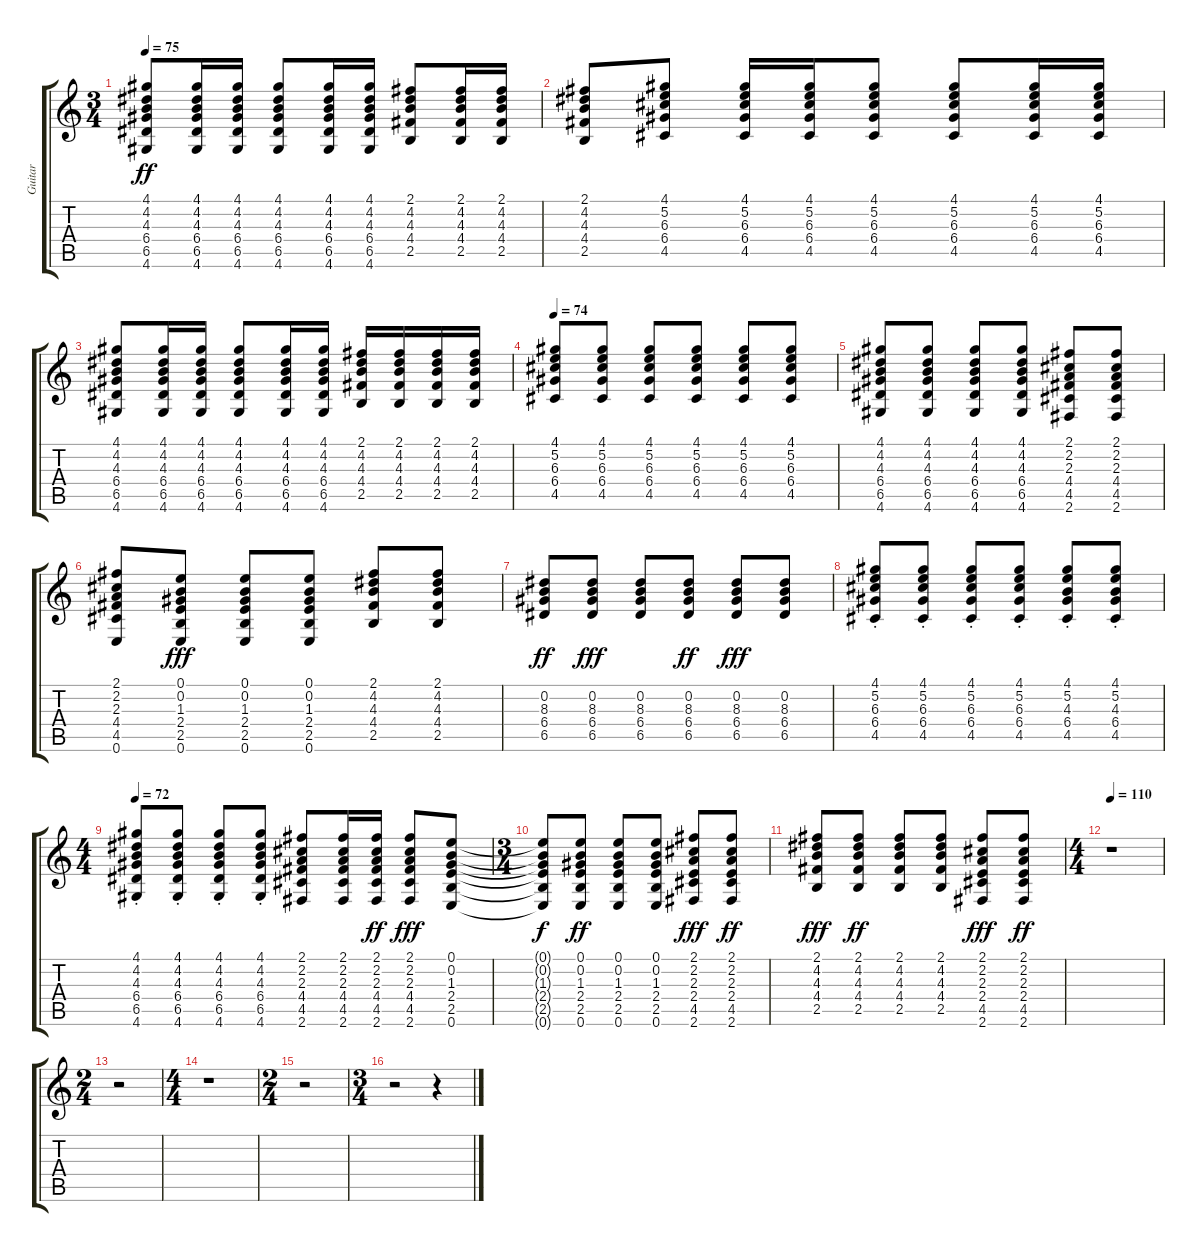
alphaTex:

\track ("Guitar" "Guitar") {instrument acousticguitarsteel}
\staff {score tabs}
\tuning (E4 B3 G3 D3 A2 E2) {hide}
\ts (3 4)
\tempo 75
\clef g2
\ks c
(4.1 4.2 4.3 6.4 6.5 4.6).8{dy ff} (4.1 4.2 4.3 6.4 6.5 4.6).16 (4.1 4.2 4.3 6.4 6.5 4.6).16 (4.1 4.2 4.3 6.4 6.5 4.6).8 (4.1 4.2 4.3 6.4 6.5 4.6).16 (4.1 4.2 4.3 6.4 6.5 4.6).16 (2.1 4.2 4.3 4.4 2.5).8 (2.1 4.2 4.3 4.4 2.5).16 (2.1 4.2 4.3 4.4 2.5).16 |
(2.1 4.2 4.3 4.4 2.5).8 (4.1 5.2 6.3 6.4 4.5).8 (4.1 5.2 6.3 6.4 4.5).16 (4.1 5.2 6.3 6.4 4.5).16 (4.1 5.2 6.3 6.4 4.5).8 (4.1 5.2 6.3 6.4 4.5).8 (4.1 5.2 6.3 6.4 4.5).16 (4.1 5.2 6.3 6.4 4.5).16 |
(4.1 4.2 4.3 6.4 6.5 4.6).8 (4.1 4.2 4.3 6.4 6.5 4.6).16 (4.1 4.2 4.3 6.4 6.5 4.6).16 (4.1 4.2 4.3 6.4 6.5 4.6).8 (4.1 4.2 4.3 6.4 6.5 4.6).16 (4.1 4.2 4.3 6.4 6.5 4.6).16 (2.1 4.2 4.3 4.4 2.5).16 (2.1 4.2 4.3 4.4 2.5).16 (2.1 4.2 4.3 4.4 2.5).16 (2.1 4.2 4.3 4.4 2.5).16 |
\tempo 74
(4.1 5.2 6.3 6.4 4.5).8 (4.1 5.2 6.3 6.4 4.5).8 (4.1 5.2 6.3 6.4 4.5).8 (4.1 5.2 6.3 6.4 4.5).8 (4.1 5.2 6.3 6.4 4.5).8 (4.1 5.2 6.3 6.4 4.5).8 |
(4.1 4.2 4.3 6.4 6.5 4.6).8 (4.1 4.2 4.3 6.4 6.5 4.6).8 (4.1 4.2 4.3 6.4 6.5 4.6).8 (4.1 4.2 4.3 6.4 6.5 4.6).8 (2.1 2.2 2.3 4.4 4.5 2.6).8 (2.1 2.2 2.3 4.4 4.5 2.6).8 |
(2.1 2.2 2.3 4.4 4.5 0.6).8 (0.1 0.2 1.3 2.4 2.5 0.6).8{dy fff} (0.1 0.2 1.3 2.4 2.5 0.6).8 (0.1 0.2 1.3 2.4 2.5 0.6).8 (2.1 4.2 4.3 4.4 2.5).8 (2.1 4.2 4.3 4.4 2.5).8 |
(0.2 8.3 6.4 6.5).8{dy ff} (0.2 8.3 6.4 6.5).8{dy fff} (0.2 8.3 6.4 6.5).8 (0.2 8.3 6.4 6.5).8{dy ff} (0.2 8.3 6.4 6.5).8{dy fff} (0.2 8.3 6.4 6.5).8 |
(4.1{st} 5.2{st} 6.3{st} 6.4{st} 4.5{st}).8 (4.1{st} 5.2{st} 6.3{st} 6.4{st} 4.5{st}).8 (4.1{st} 5.2{st} 6.3{st} 6.4{st} 4.5{st}).8 (4.1{st} 5.2{st} 6.3{st} 6.4{st} 4.5{st}).8 (4.1{st} 5.2{st} 4.3{st} 6.4{st} 4.5{st}).8 (4.1{st} 5.2{st} 4.3{st} 6.4{st} 4.5{st}).8 |
\ts (4 4)
\tempo 72
(4.1{st} 4.2{st} 4.3{st} 6.4{st} 6.5{st} 4.6{st}).8 (4.1{st} 4.2{st} 4.3{st} 6.4{st} 6.5{st} 4.6{st}).8 (4.1{st} 4.2{st} 4.3{st} 6.4{st} 6.5{st} 4.6{st}).8 (4.1{st} 4.2{st} 4.3{st} 6.4{st} 6.5{st} 4.6{st}).8 (2.1 2.2 2.3 4.4 4.5 2.6).8 (2.1 2.2 2.3 4.4 4.5 2.6).16 (2.1 2.2 2.3 4.4 4.5 2.6).16{dy ff} (2.1 2.2 2.3 4.4 4.5 2.6).8{dy fff} (0.1 0.2 1.3 2.4 2.5 0.6).8 |
\ts (3 4)
(0.1{t} 0.2{t} 1.3{t} 2.4{t} 2.5{t} 0.6{t}).8{dy f} (0.1 0.2 1.3 2.4 2.5 0.6).8{dy ff} (0.1 0.2 1.3 2.4 2.5 0.6).8 (0.1 0.2 1.3 2.4 2.5 0.6).8 (2.1 2.2 2.3 2.4 4.5 2.6).8{dy fff} (2.1 2.2 2.3 2.4 4.5 2.6).8{dy ff} |
(2.1 4.2 4.3 4.4 2.5).8{dy fff} (2.1 4.2 4.3 4.4 2.5).8{dy ff} (2.1 4.2 4.3 4.4 2.5).8 (2.1 4.2 4.3 4.4 2.5).8 (2.1 2.2 2.3 2.4 4.5 2.6).8{dy fff} (2.1 2.2 2.3 2.4 4.5 2.6).8{dy ff} |
\ts (4 4)
\tempo 110
r.1 |
\ts (2 4)
r.2 |
\ts (4 4)
r.1 |
\ts (2 4)
r.2 |
\ts (3 4)
r.2 r.4
